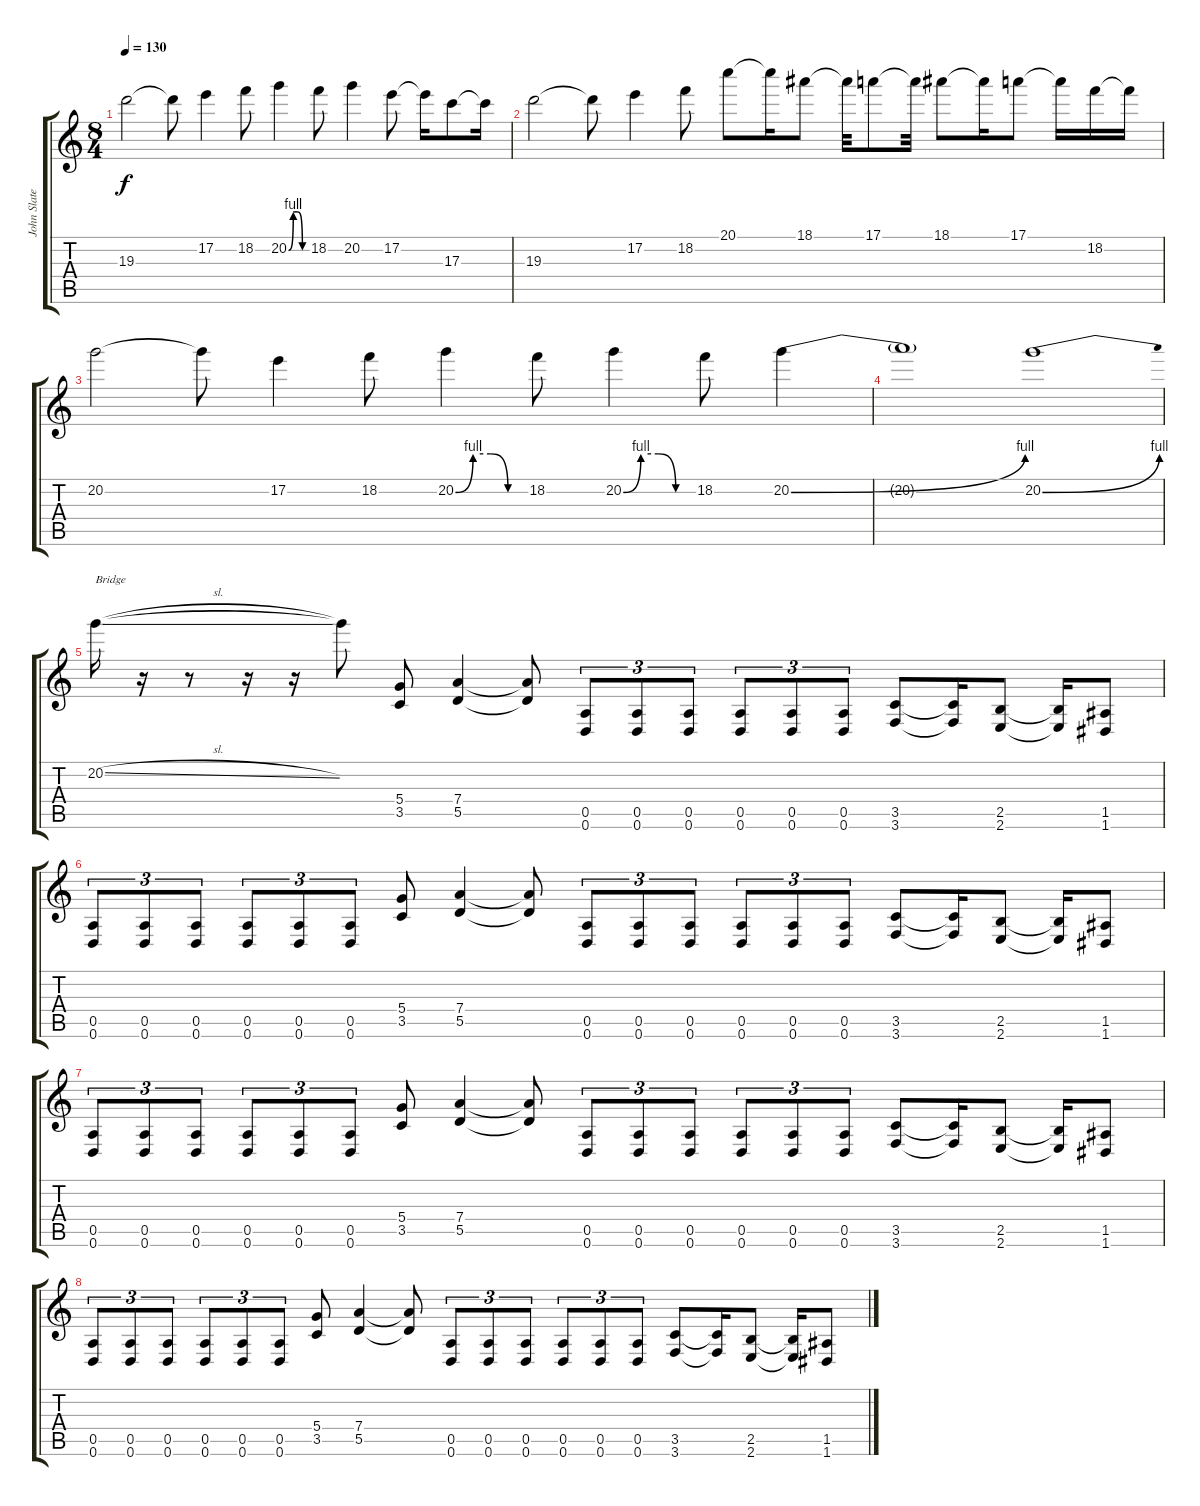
\track ("John Slater" "John Slate") {instrument electricguitarclean}
\staff {score tabs}
\tuning (E4 B3 G3 D3 A2 D2) {hide}
\ts (8 4)
\tempo 130
\clef g2
\ks c
19.3.2{dy f instrument distortionguitar} 19.3{t}.8 17.2.4 18.2.8 20.2{be (custom 0 0 15 4 30 4 45 0 60 0)}.4 18.2.8 20.2.4 17.2.8 17.2{t}.16 17.3.8 17.3{t}.16 |
19.3.2{instrument distortionguitar} 19.3{t}.8 17.2.4 18.2.8 20.1.8 20.1{t}.16 18.1.8 18.1{t}.32 17.1.8 17.1{t}.32 18.1.8 18.1{t}.16 17.1.8 17.1{t}.16 18.2.16 18.2{t}.16 |
20.2.2{instrument distortionguitar} 20.2{t}.8 17.2.4 18.2.8 20.2{be (custom 0 0 15 4 30 4 45 0 60 0)}.4 18.2.8 20.2{be (custom 0 0 15 4 30 4 45 0 60 0)}.4 18.2.8 20.2{be (bend 0 0 60 4)}.4 |
20.2{t}.1{instrument distortionguitar} 20.2{be (bend 0 0 60 4)}.1 |
20.2{sl}.16{txt "Bridge" instrument distortionguitar} r.16 r.8 r.16 r.16 20.2{t}.8 (5.4 3.5).8 (7.4 5.5).4 (7.4{t} 5.5{t}).8 (0.5 0.6).8{tu (3 2)} (0.5 0.6).8{tu (3 2)} (0.5 0.6).8{tu (3 2)} (0.5 0.6).8{tu (3 2)} (0.5 0.6).8{tu (3 2)} (0.5 0.6).8{tu (3 2)} (3.5 3.6).8 (3.5{t} 3.6{t}).16 (2.5 2.6).8 (2.5{t} 2.6{t}).16 (1.5 1.6).8 |
(0.5 0.6).8{tu (3 2)} (0.5 0.6).8{tu (3 2)} (0.5 0.6).8{tu (3 2)} (0.5 0.6).8{tu (3 2)} (0.5 0.6).8{tu (3 2)} (0.5 0.6).8{tu (3 2)} (5.4 3.5).8 (7.4 5.5).4 (7.4{t} 5.5{t}).8 (0.5 0.6).8{tu (3 2)} (0.5 0.6).8{tu (3 2)} (0.5 0.6).8{tu (3 2)} (0.5 0.6).8{tu (3 2)} (0.5 0.6).8{tu (3 2)} (0.5 0.6).8{tu (3 2)} (3.5 3.6).8 (3.5{t} 3.6{t}).16 (2.5 2.6).8 (2.5{t} 2.6{t}).16 (1.5 1.6).8 |
(0.5 0.6).8{tu (3 2)} (0.5 0.6).8{tu (3 2)} (0.5 0.6).8{tu (3 2)} (0.5 0.6).8{tu (3 2)} (0.5 0.6).8{tu (3 2)} (0.5 0.6).8{tu (3 2)} (5.4 3.5).8 (7.4 5.5).4 (7.4{t} 5.5{t}).8 (0.5 0.6).8{tu (3 2)} (0.5 0.6).8{tu (3 2)} (0.5 0.6).8{tu (3 2)} (0.5 0.6).8{tu (3 2)} (0.5 0.6).8{tu (3 2)} (0.5 0.6).8{tu (3 2)} (3.5 3.6).8 (3.5{t} 3.6{t}).16 (2.5 2.6).8 (2.5{t} 2.6{t}).16 (1.5 1.6).8 |
(0.5 0.6).8{tu (3 2)} (0.5 0.6).8{tu (3 2)} (0.5 0.6).8{tu (3 2)} (0.5 0.6).8{tu (3 2)} (0.5 0.6).8{tu (3 2)} (0.5 0.6).8{tu (3 2)} (5.4 3.5).8 (7.4 5.5).4 (7.4{t} 5.5{t}).8 (0.5 0.6).8{tu (3 2)} (0.5 0.6).8{tu (3 2)} (0.5 0.6).8{tu (3 2)} (0.5 0.6).8{tu (3 2)} (0.5 0.6).8{tu (3 2)} (0.5 0.6).8{tu (3 2)} (3.5 3.6).8 (3.5{t} 3.6{t}).16 (2.5 2.6).8 (2.5{t} 2.6{t}).16 (1.5 1.6).8
